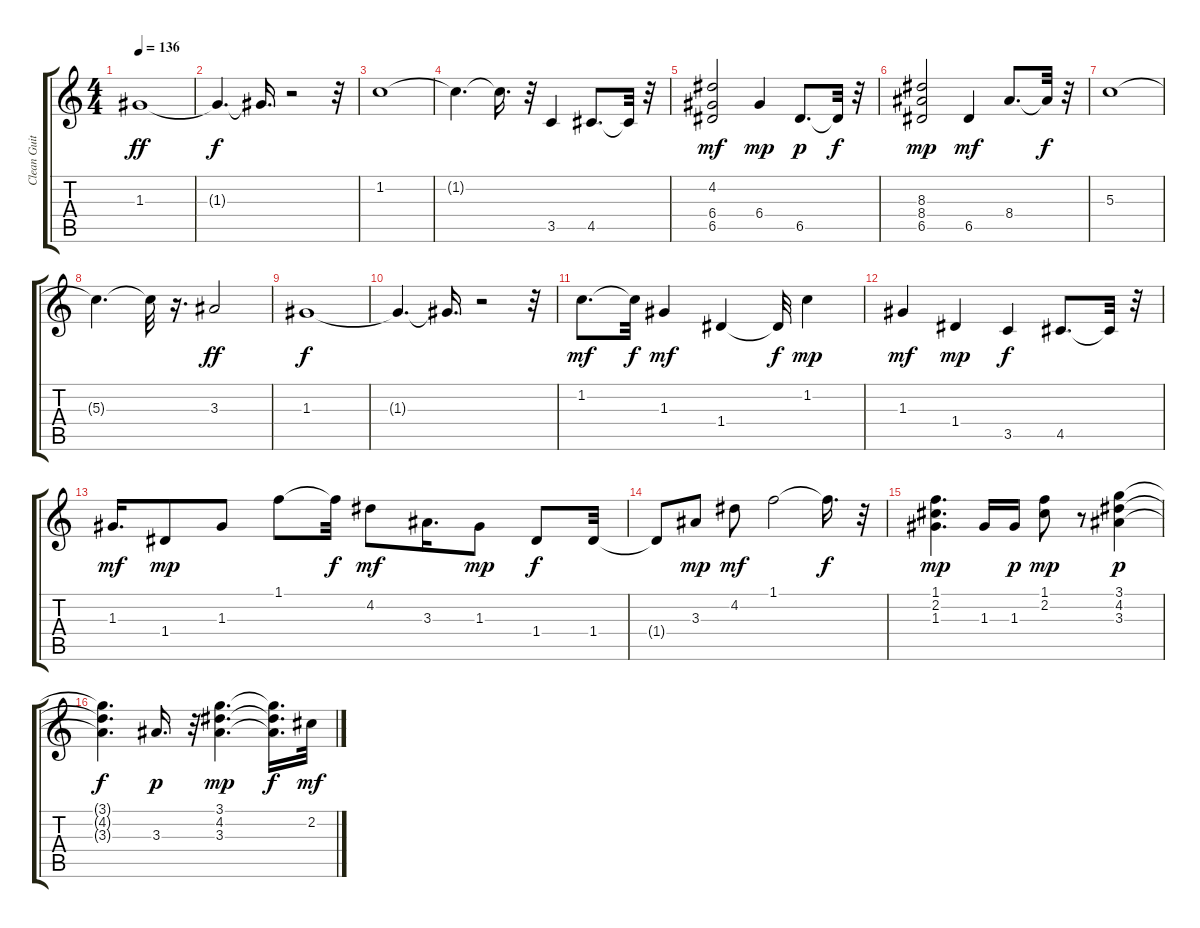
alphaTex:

\track ("Clean Guitar II" "Clean Guit") {instrument electricguitarclean}
\staff {score tabs}
\tuning (E4 B3 G3 D3 A2 E2) {hide}
\ts (4 4)
\tempo 136
\clef g2
\ks c
1.3.1{dy ff} |
1.3{t}.4{d dy f} 1.3{t}.16{d} r.2 r.32 |
1.2.1 |
1.2{t}.4{d} 1.2{t}.16{d} r.32 3.5.4 4.5.8{d} 4.5{t}.32 r.32 |
(4.2 6.4 6.5).2{dy mf} 6.4.4{dy mp} 6.5.8{d dy p} 6.5{t}.32{dy f} r.32 |
(8.3 8.4 6.5).2{dy mp} 6.5.4{dy mf} 8.4.8{d} 8.4{t}.32{dy f} r.32 |
5.3.1 |
5.3{t}.4{d} 5.3{t}.32 r.16{d} 3.3.2{dy ff} |
1.3.1{dy f} |
1.3{t}.4{d} 1.3{t}.16{d} r.2 r.32 |
1.2.8{d dy mf} 1.2{t}.32{dy f} 1.3.4{dy mf} 1.4.4 1.4{t}.32{dy f} 1.2.4{dy mp} |
1.3.4{dy mf} 1.4.4{dy mp} 3.5.4{dy f} 4.5.8{d} 4.5{t}.32 r.32 |
1.3.16{d dy mf} 1.4.8{dy mp} 1.3.8 1.1.8 1.1{t}.32{dy f} 4.2.8{dy mf} 3.3.16{d} 1.3.8{dy mp} 1.4.8{dy f} 1.4.32 |
1.4{t}.8 3.3.8{dy mp} 4.2.8{dy mf} 1.1.2 1.1{t}.16{d dy f} r.32 |
(1.1 2.2 1.3).4{d dy mp} 1.3.16 1.3.16{dy p} (1.1 2.2).8{dy mp} r.8 (3.1 4.2 3.3).4{dy p} |
(3.1{t} 4.2{t} 3.3{t}).4{d dy f} 3.3.16{d dy p} r.32 (3.1 4.2 3.3).4{d dy mp} (3.1{t} 4.2{t} 3.3{t}).16{d dy f} 2.2.32{dy mf}
